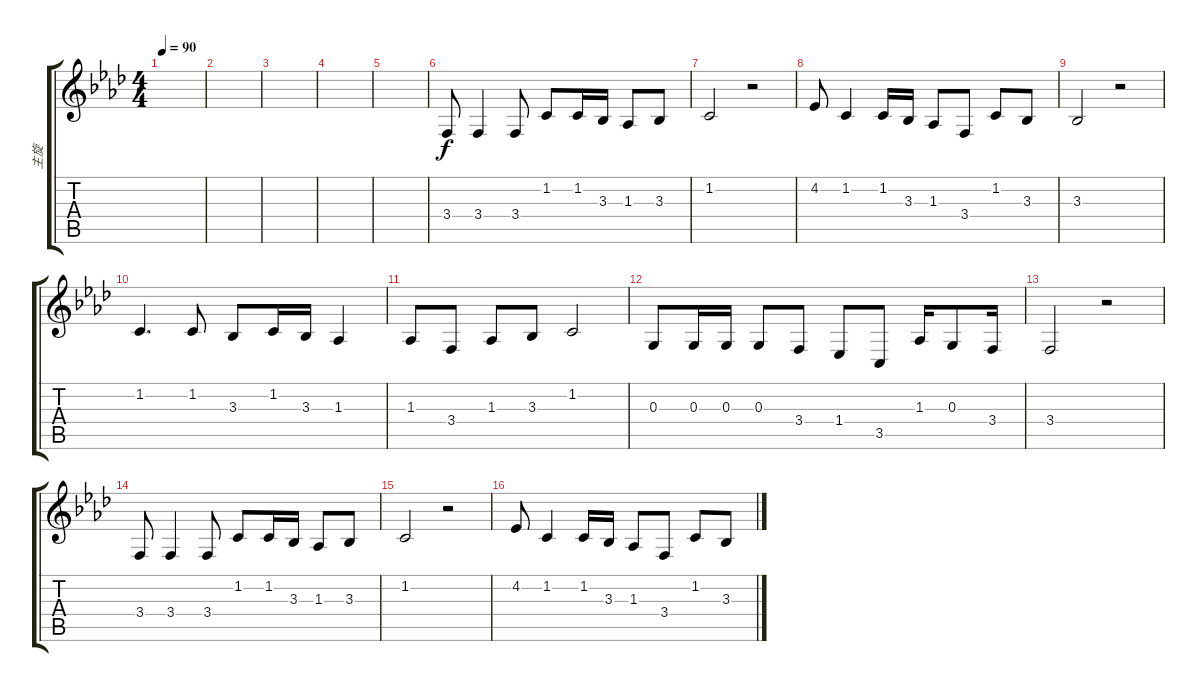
\track ("主旋" "主旋") {instrument trombone}
\staff {score tabs}
\tuning (E4 B3 G3 D3 A2 E2) {hide}
\ts (4 4)
\tempo 90
\clef g2
\ks ab
|
|
|
|
|
3.4.8 3.4.4 3.4.8 1.2.8 1.2.16 3.3.16 1.3.8 3.3.8 |
1.2.2 r.2 |
4.2.8 1.2.4 1.2.16 3.3.16 1.3.8 3.4.8 1.2.8 3.3.8 |
3.3.2 r.2 |
1.2.4{d} 1.2.8 3.3.8 1.2.16 3.3.16 1.3.4 |
1.3.8 3.4.8 1.3.8 3.3.8 1.2.2 |
0.3.8 0.3.16 0.3.16 0.3.8 3.4.8 1.4.8 3.5.8 1.3.16 0.3.8 3.4.16 |
3.4.2 r.2 |
3.4.8 3.4.4 3.4.8 1.2.8 1.2.16 3.3.16 1.3.8 3.3.8 |
1.2.2 r.2 |
4.2.8 1.2.4 1.2.16 3.3.16 1.3.8 3.4.8 1.2.8 3.3.8
